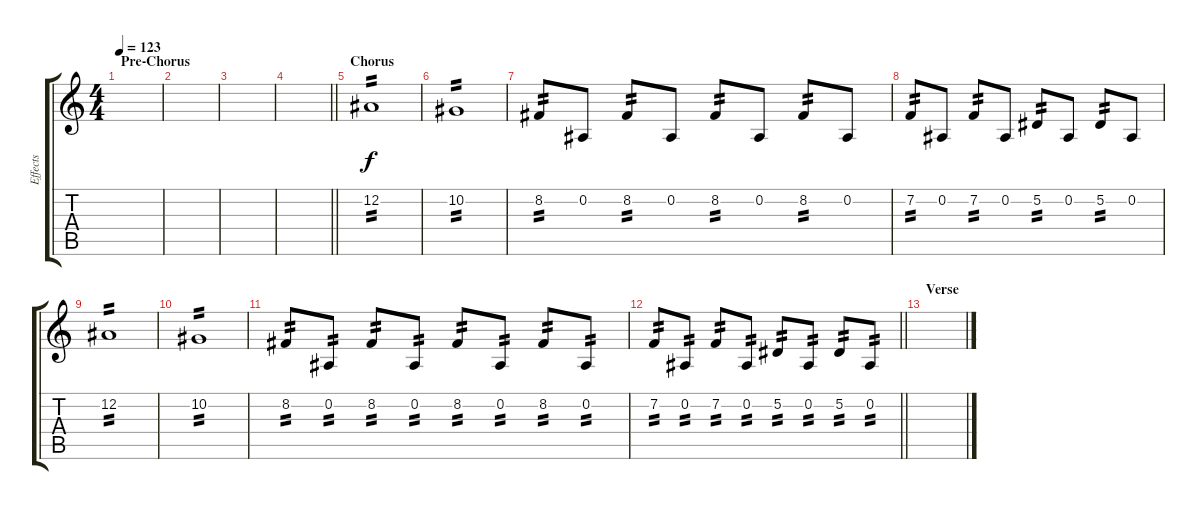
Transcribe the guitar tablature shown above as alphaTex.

\track ("Effects" "Effects") {instrument lead2sawtooth}
\staff {score tabs}
\tuning (Eb4 Bb3 Gb3 Db3 Ab2 Eb2) {hide}
\ts (4 4)
\section ("" "Pre-Chorus")
\tempo 123
\clef g2
\ks c
|
|
|
\barLineRight lightlight
|
\section ("" "Chorus")
12.2.1{tp 2} |
10.2.1{tp 2} |
8.2.8{tp 2} 0.2.8 8.2.8{tp 2} 0.2.8 8.2.8{tp 2} 0.2.8 8.2.8{tp 2} 0.2.8 |
7.2.8{tp 2} 0.2.8 7.2.8{tp 2} 0.2.8 5.2.8{tp 2} 0.2.8 5.2.8{tp 2} 0.2.8 |
12.2.1{tp 2} |
10.2.1{tp 2} |
8.2.8{tp 2} 0.2.8{tp 2} 8.2.8{tp 2} 0.2.8{tp 2} 8.2.8{tp 2} 0.2.8{tp 2} 8.2.8{tp 2} 0.2.8{tp 2} |
\barLineRight lightlight
7.2.8{tp 2} 0.2.8{tp 2} 7.2.8{tp 2} 0.2.8{tp 2} 5.2.8{tp 2} 0.2.8{tp 2} 5.2.8{tp 2} 0.2.8{tp 2} |
\section ("" "Verse")
